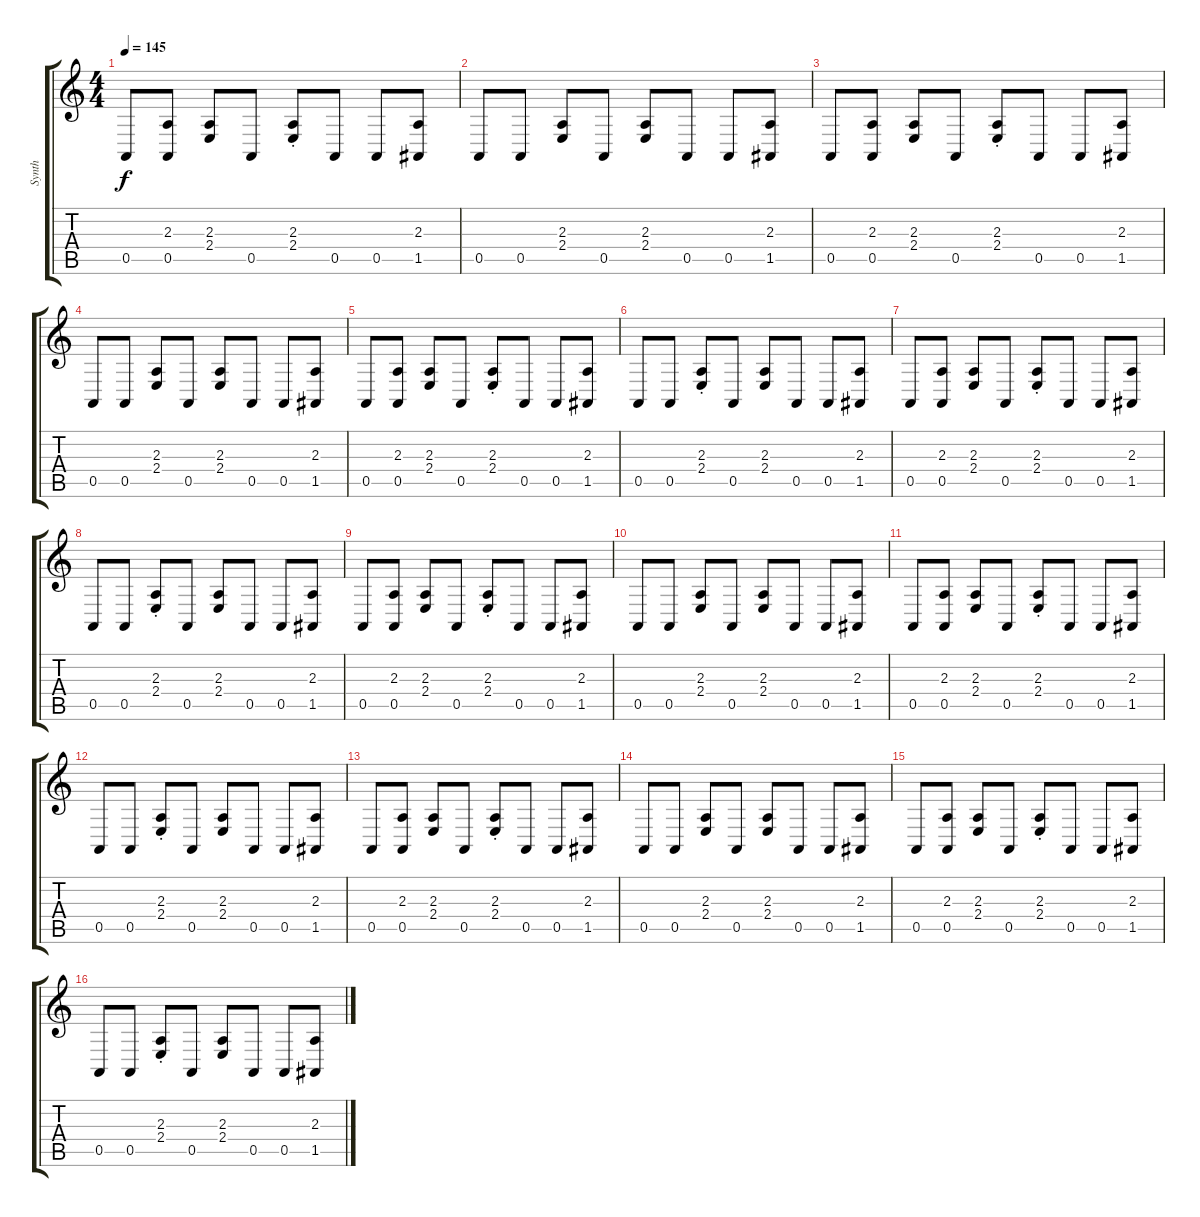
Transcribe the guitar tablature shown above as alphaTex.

\track ("Synth" "Synth") {instrument lead8bassandlead}
\staff {score tabs}
\tuning (E4 B3 G3 D3 A2 D2) {hide}
\ts (4 4)
\tempo 145
\clef g2
\ks c
0.5.8{dy f} (2.3 0.5).8 (2.3 2.4).8 0.5.8 (2.3{st} 2.4).8 0.5.8 0.5.8 (2.3 1.5).8 |
0.5.8 0.5.8 (2.3 2.4).8 0.5.8 (2.3 2.4).8 0.5.8 0.5.8 (2.3 1.5).8 |
0.5.8 (2.3 0.5).8 (2.3 2.4).8 0.5.8 (2.3{st} 2.4).8 0.5.8 0.5.8 (2.3 1.5).8 |
0.5.8 0.5.8 (2.3 2.4).8 0.5.8 (2.3 2.4).8 0.5.8 0.5.8 (2.3 1.5).8 |
0.5.8 (2.3 0.5).8 (2.3 2.4).8 0.5.8 (2.3{st} 2.4).8 0.5.8 0.5.8 (2.3 1.5).8 |
0.5.8 0.5.8 (2.3{st} 2.4).8 0.5.8 (2.3 2.4).8 0.5.8 0.5.8 (2.3 1.5).8 |
0.5.8 (2.3 0.5).8 (2.3 2.4).8 0.5.8 (2.3{st} 2.4).8 0.5.8 0.5.8 (2.3 1.5).8 |
0.5.8 0.5.8 (2.3{st} 2.4).8 0.5.8 (2.3 2.4).8 0.5.8 0.5.8 (2.3 1.5).8 |
0.5.8 (2.3 0.5).8 (2.3 2.4).8 0.5.8 (2.3{st} 2.4).8 0.5.8 0.5.8 (2.3 1.5).8 |
0.5.8 0.5.8 (2.3 2.4).8 0.5.8 (2.3 2.4).8 0.5.8 0.5.8 (2.3 1.5).8 |
0.5.8 (2.3 0.5).8 (2.3 2.4).8 0.5.8 (2.3{st} 2.4).8 0.5.8 0.5.8 (2.3 1.5).8 |
0.5.8 0.5.8 (2.3{st} 2.4).8 0.5.8 (2.3 2.4).8 0.5.8 0.5.8 (2.3 1.5).8 |
0.5.8 (2.3 0.5).8 (2.3 2.4).8 0.5.8 (2.3{st} 2.4).8 0.5.8 0.5.8 (2.3 1.5).8 |
0.5.8 0.5.8 (2.3 2.4).8 0.5.8 (2.3 2.4).8 0.5.8 0.5.8 (2.3 1.5).8 |
0.5.8 (2.3 0.5).8 (2.3 2.4).8 0.5.8 (2.3{st} 2.4).8 0.5.8 0.5.8 (2.3 1.5).8 |
0.5.8 0.5.8 (2.3{st} 2.4).8 0.5.8 (2.3 2.4).8 0.5.8 0.5.8 (2.3 1.5).8
